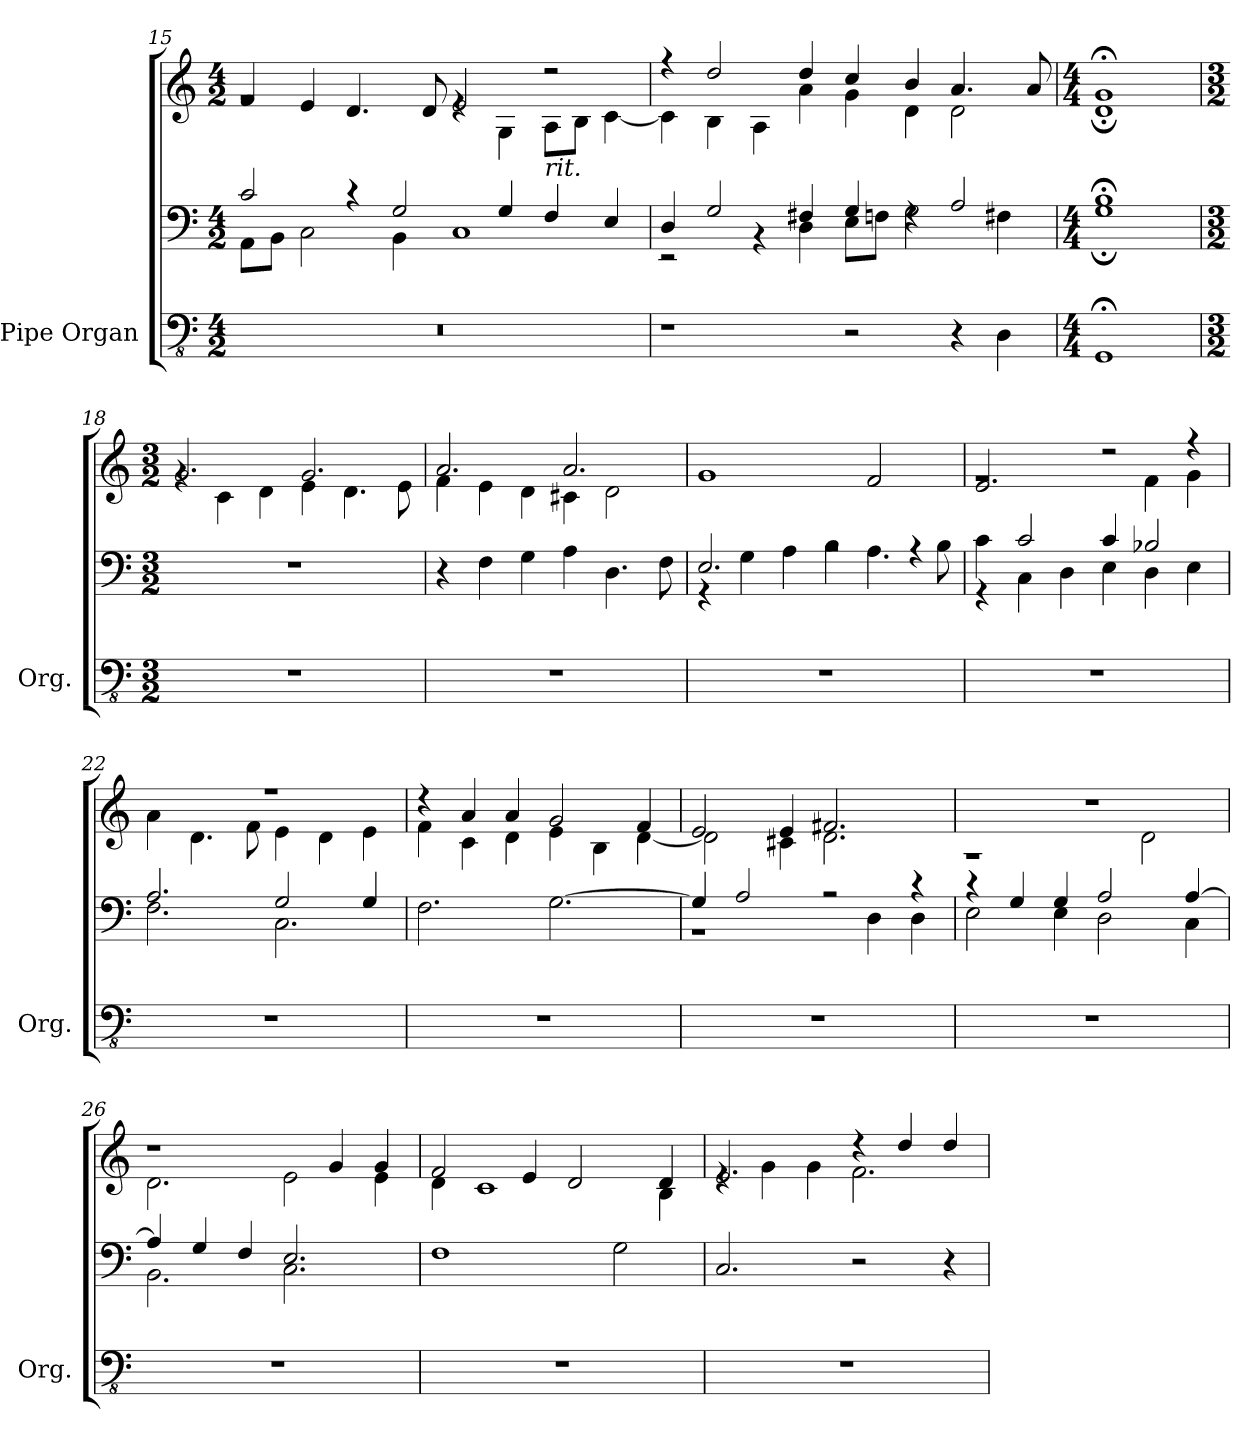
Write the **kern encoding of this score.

**kern	**kern	**kern
*part1	*part1	*part1
*staff3	*staff2	*staff1
*I"Pipe Organ	*	*
*I'Org.	*	*
!!LO:LB:g=z
*clefFv4	*clefF4	*clefG2
*k[]	*k[]	*k[]
*M4/2	*M4/2	*M4/2
=15	=15	=15
*	*^	*^
0r	2c/	8AA\L	4f/	1rg
.	.	8BB\J	.	.
.	.	2C\	4e/	.
.	4r	.	4.d/	.
.	2G/	4BB\	.	.
.	.	.	8d/	.
.	.	1C	2e/	4re
.	4G/	.	.	4G\
*	*	*	*MM160	*
!	!	!	!LO:TX:b:i:t=rit.	!
.	4F/	.	2r	8A\L
.	.	.	.	8B\J
.	4E/	.	.	[4c\
=16	=16	=16	=16	=16
*	*	*	*MM140	*
1r	4D/	2r	4r	4c\]
.	2G/	.	2dd/	4B\
*	*	*	*MM120	*
.	.	4r	.	4A\
.	4F#X/	4D\	4dd/	4a\
*	*	*	*MM100	*
2r	4G/	8E\L	4cc/	4g\
.	.	8Fn\J	.	.
.	4rF	2G\	4b/	4d\
*	*	*	*MM80	*
4r	2A/	.	4.a/	2d\
4DD\	.	4F#X\	.	.
*	*	*	*MM40	*
.	.	.	8a/	.
=17	=17	=17	=17	=17
*M4/4	*M4/4	*	*M4/4	*
*	*	*	*MM50	*
1GGG;<Z	1B;<Z	1G;	1g;<Z	1d;
*	*v	*v	*	*
!!LO:LB:g=z	!!
=18	=18	=18	=18
*M3/2	*M3/2	*M3/2	*
*	*	*MM240	*
1.r	1.r	2.g/	4rg
.	.	.	4c\
.	.	.	4d\
.	.	2.g/	4e\
.	.	.	4.d\
.	.	.	8e\
=19	=19	=19	=19
1.r	4r	2.a/	4f\
.	4F\	.	4e\
.	4G\	.	4d\
.	4A\	2.a/	4c#X\
.	4.D\	.	2d\
.	8F\	.	.
*	*	*v	*v
=20	=20	=20
*	*^	*
1.r	2.E/	4r	1g
.	.	4G\	.
.	.	4A\	.
.	2rA	4B\	.
.	.	4.A\	2f/
.	4rA	.	.
.	.	8B\	.
=21	=21	=21	=21
*	*	*	*^
1.r	4rGG	4c\	2.e/	1rg
.	2c/	4C\	.	.
.	.	4D\	.	.
.	4c/	4E\	2r	.
.	2B-X/	4D\	.	4f\
.	.	4E\	4r	4g\
=22	=22	=22	=22	=22
1.r	2.A/	2.F\	1.r	4a\
.	.	.	.	4.d\
.	.	.	.	8f\
.	2G/	2.C\	.	4e\
.	.	.	.	4d\
.	4G/	.	.	4e\
*	*v	*v	*	*
!!LO:PB:g=z	!!
=23	=23	=23	=23
1.r	2.F\	4r	4f\
.	.	4a/	4c\
.	.	4a/	4d\
.	[2.G\	2g/	4e\
.	.	.	4B\
.	.	4f/	[4d\
=24	=24	=24	=24
*	*^	*	*
1.r	4G/]	1r	2e/	2d\]
.	2A/	.	.	.
.	.	.	4e/	4c#X\
.	2r	.	2.f#X/	2.d\
.	.	4D\	.	.
.	4r	4D\	.	.
=25	=25	=25	=25	=25
1.r	4r	2E\	1.r	1r
.	4G/	.	.	.
.	4G/	4E\	.	.
.	2A/	2D\	.	.
.	.	.	.	2d\
.	[4A/	4C\	.	.
=26	=26	=26	=26	=26
1.r	4A/]	2.BB\	1r	2.d\
.	4G/	.	.	.
.	4F/	.	.	.
.	2.E/	2.C\	.	2e\
.	.	.	4g/	.
.	.	.	4g/	4e\
*	*v	*v	*	*
=27	=27	=27	=27
1.r	1F	2f/	4d\
.	.	.	1c
.	.	4e/	.
.	.	2d/	.
.	2G\	.	.
.	.	4d/	4B\
=28	=28	=28	=28
1.r	2.C/	2.e/	4re
.	.	.	4g\
.	.	.	4g\
.	2r	4r	2.f\
.	.	4dd/	.
.	4r	4dd/	.
*	*	*v	*v
=	=	=
*-	*-	*-
